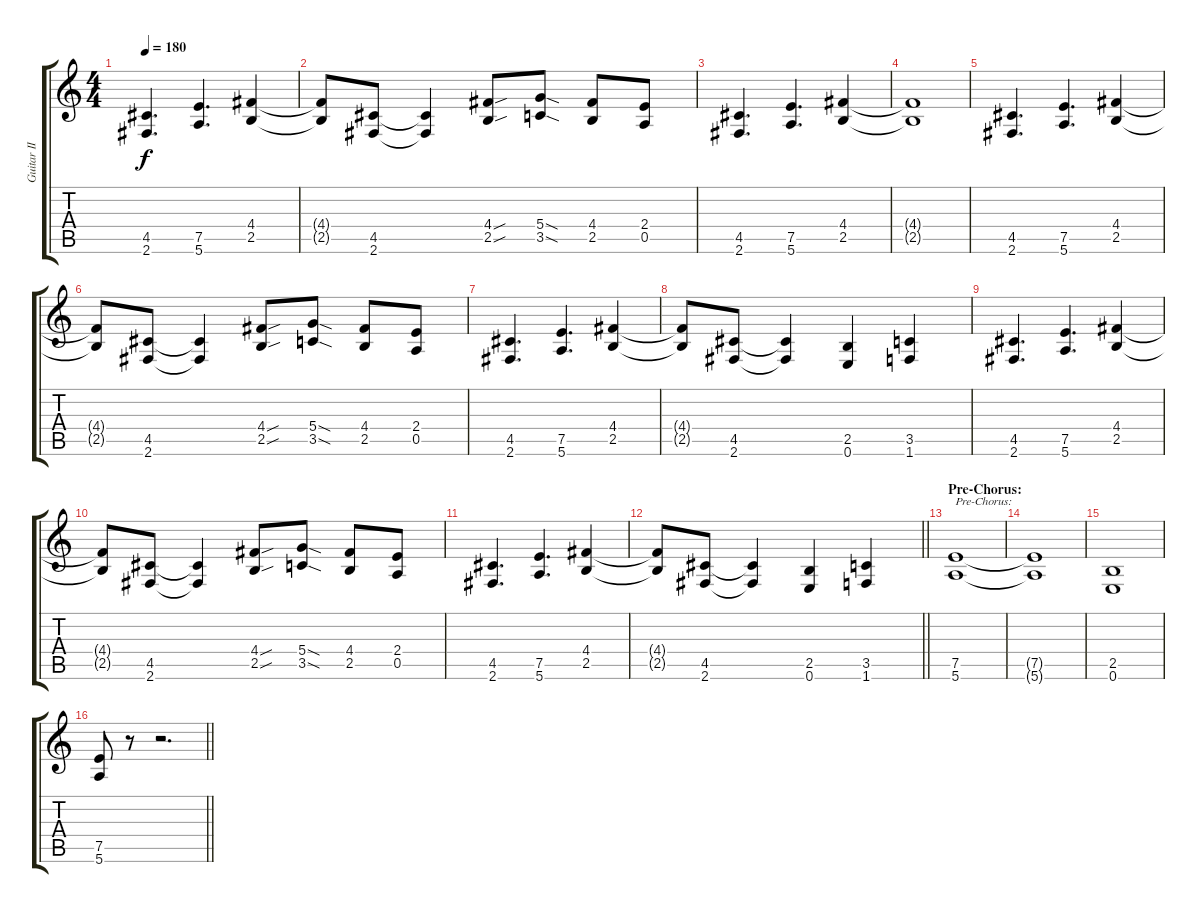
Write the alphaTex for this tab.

\track ("Guitar II" "Guitar II") {instrument distortionguitar}
\staff {score tabs}
\tuning (E4 B3 G3 D3 A2 E2) {hide}
\ts (4 4)
\tempo 180
\clef g2
\ks c
(4.5 2.6).4{d dy f} (7.5 5.6).4{d} (4.4 2.5).4 |
(4.4{t} 2.5{t}).8 (4.5 2.6).8 (4.5{t} 2.6{t}).4 (4.4{sou} 2.5{sou}).8 (5.4{sod} 3.5{sod}).8 (4.4 2.5).8 (2.4 0.5).8 |
(4.5 2.6).4{d} (7.5 5.6).4{d} (4.4 2.5).4 |
(4.4{t} 2.5{t}).1 |
(4.5 2.6).4{d} (7.5 5.6).4{d} (4.4 2.5).4 |
(4.4{t} 2.5{t}).8 (4.5 2.6).8 (4.5{t} 2.6{t}).4 (4.4{sou} 2.5{sou}).8 (5.4{sod} 3.5{sod}).8 (4.4 2.5).8 (2.4 0.5).8 |
(4.5 2.6).4{d} (7.5 5.6).4{d} (4.4 2.5).4 |
(4.4{t} 2.5{t}).8 (4.5 2.6).8 (4.5{t} 2.6{t}).4 (2.5 0.6).4 (3.5 1.6).4 |
(4.5 2.6).4{d} (7.5 5.6).4{d} (4.4 2.5).4 |
(4.4{t} 2.5{t}).8 (4.5 2.6).8 (4.5{t} 2.6{t}).4 (4.4{sou} 2.5{sou}).8 (5.4{sod} 3.5{sod}).8 (4.4 2.5).8 (2.4 0.5).8 |
(4.5 2.6).4{d} (7.5 5.6).4{d} (4.4 2.5).4 |
\barLineRight lightlight
(4.4{t} 2.5{t}).8 (4.5 2.6).8 (4.5{t} 2.6{t}).4 (2.5 0.6).4 (3.5 1.6).4 |
\section ("" "Pre-Chorus:")
(7.5 5.6).1{txt "Pre-Chorus:"} |
(7.5{t} 5.6{t}).1 |
(2.5 0.6).1 |
\barLineRight lightlight
(7.5 5.6).8 r.8 r.2{d}
